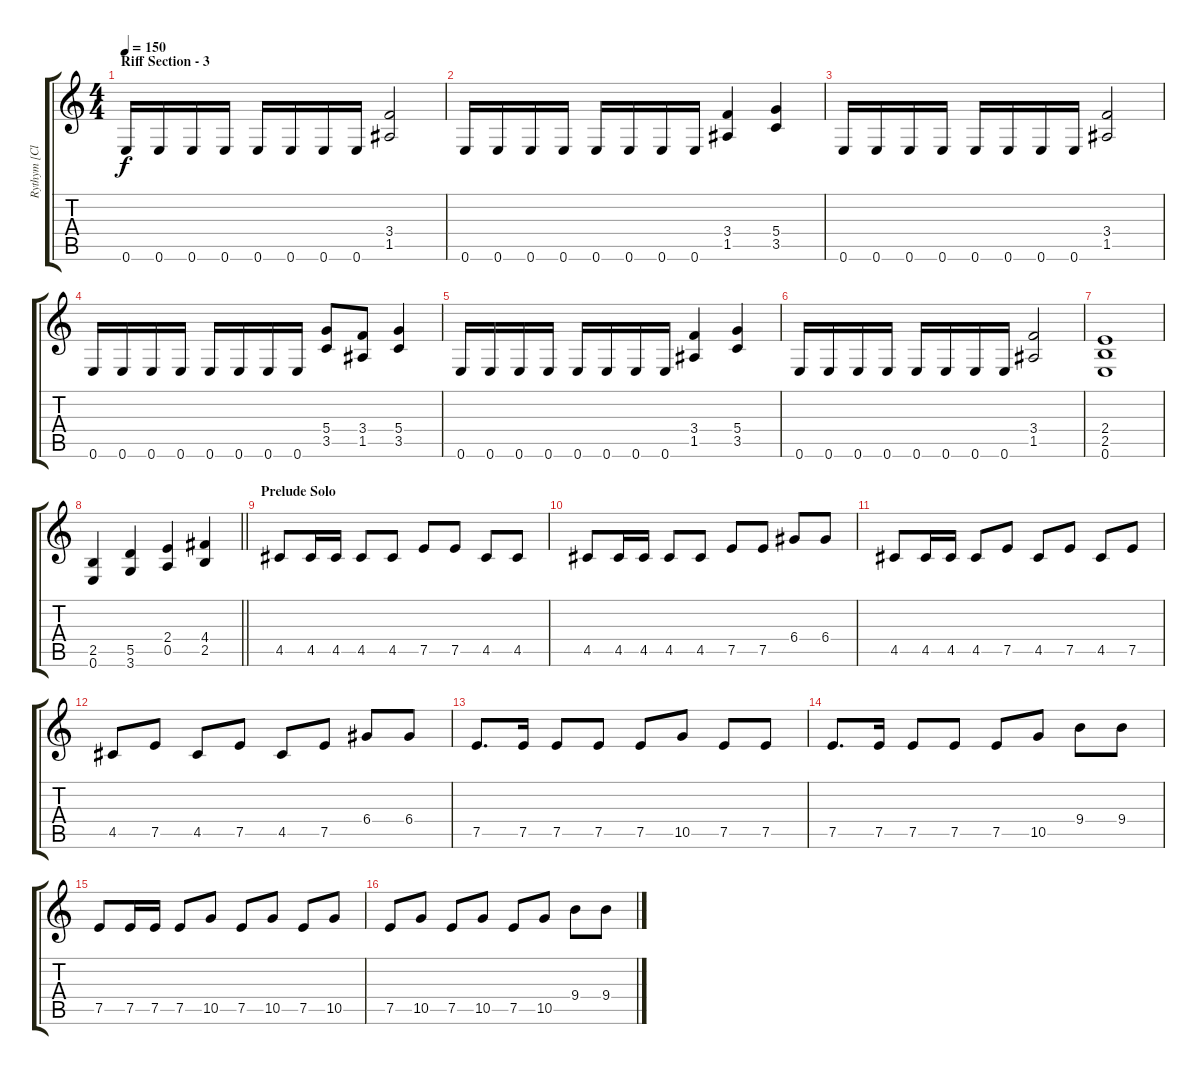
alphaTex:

\track ("Rythym [Cloud]" "Rythym [Cl") {instrument distortionguitar}
\staff {score tabs}
\tuning (E4 B3 G3 D3 A2 E2) {hide}
\ts (4 4)
\section ("" "Riff Section - 3")
\tempo 150
\clef g2
\ks c
0.6.16{dy f} 0.6.16 0.6.16 0.6.16 0.6.16 0.6.16 0.6.16 0.6.16 (3.4 1.5).2 |
0.6.16 0.6.16 0.6.16 0.6.16 0.6.16 0.6.16 0.6.16 0.6.16 (3.4 1.5).4 (5.4 3.5).4 |
0.6.16 0.6.16 0.6.16 0.6.16 0.6.16 0.6.16 0.6.16 0.6.16 (3.4 1.5).2 |
0.6.16 0.6.16 0.6.16 0.6.16 0.6.16 0.6.16 0.6.16 0.6.16 (5.4 3.5).8 (3.4 1.5).8 (5.4 3.5).4 |
0.6.16 0.6.16 0.6.16 0.6.16 0.6.16 0.6.16 0.6.16 0.6.16 (3.4 1.5).4 (5.4 3.5).4 |
0.6.16 0.6.16 0.6.16 0.6.16 0.6.16 0.6.16 0.6.16 0.6.16 (3.4 1.5).2 |
(2.4 2.5 0.6).1 |
\barLineRight lightlight
(2.5 0.6).4 (5.5 3.6).4 (2.4 0.5).4 (4.4 2.5).4 |
\section ("" "Prelude Solo")
4.5.8 4.5.16 4.5.16 4.5.8 4.5.8 7.5.8 7.5.8 4.5.8 4.5.8 |
4.5.8 4.5.16 4.5.16 4.5.8 4.5.8 7.5.8 7.5.8 6.4.8 6.4.8 |
4.5.8 4.5.16 4.5.16 4.5.8 7.5.8 4.5.8 7.5.8 4.5.8 7.5.8 |
4.5.8 7.5.8 4.5.8 7.5.8 4.5.8 7.5.8 6.4.8 6.4.8 |
7.5.8{d} 7.5.16 7.5.8 7.5.8 7.5.8 10.5.8 7.5.8 7.5.8 |
7.5.8{d} 7.5.16 7.5.8 7.5.8 7.5.8 10.5.8 9.4.8 9.4.8 |
7.5.8 7.5.16 7.5.16 7.5.8 10.5.8 7.5.8 10.5.8 7.5.8 10.5.8 |
7.5.8 10.5.8 7.5.8 10.5.8 7.5.8 10.5.8 9.4.8 9.4.8
